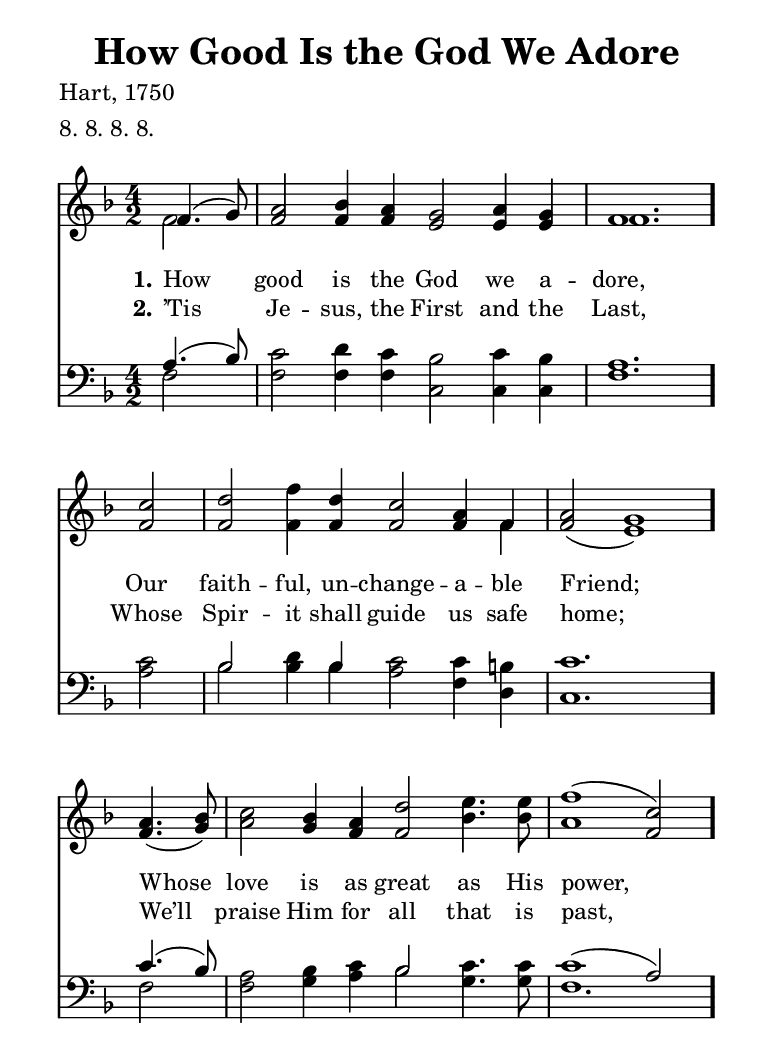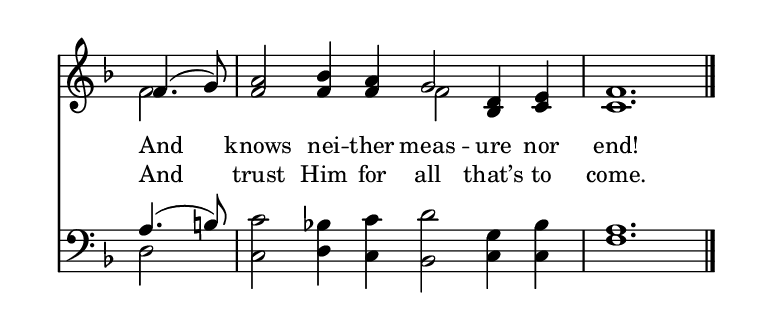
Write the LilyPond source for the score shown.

\include "common/global.ily"
\paper {
  \include "common/paper.ily"
  ragged-bottom = ##t
  systems-per-page = #(cond (is-eogsized 1) (#t #f))
  page-count = #(cond (is-eogsized 2) (#t #f))
}

\header{
  hymnnumber = "216"
  title = "How Good Is the God We Adore"
  tunename = "Elland"
  meter = "8. 8. 8. 8."
  poet = "Hart, 1750"
  composer = ""
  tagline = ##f
}

global = {
  \include "common/overrides.ily"
  \override Staff.TimeSignature.style = #'numbered
  \time 4/2
  \override Score.MetronomeMark.transparent = ##t % hide all fermata changes too
  \tempo 2=80
  \key f \major
  \partial 2
  \autoBeamOff
}

notesSoprano = {
\global
\relative c' {

  f4.( g8) a2 bes4 a g2 a4 g | f1.
  c'2 | d f4 d c2 a4 f | a2( g1)
  a4.( bes8) | c2 bes4 a d2 e4. e8 | f1( c2)
  f,4.( g8) | a2 bes4 a g2 d4 e | f1.

  \bar "|."

}
}

notesAlto = {
\global
\relative e' {

  f2 | f f4 f e2 e4 e | f1.
  f2 | f f4 f f2 f4 f | f2( e1)
  f4.( g8) | a2 g4  f f2 bes4. bes8 | a1( f2)
  f2 | f f4 f f2 bes,4 c | c1.

}
}

notesTenor = {
\global
\relative a {

  a4.( bes8) | c2 d4 c bes2 c4 bes | a1.
  c2 | bes d4 bes c2 c4 b | c1.
  c4.( bes8) | a2 bes4 c bes2 c4. c8 | c1( a2)
  a4.( b8) | c2 bes!4 c d2 g,4 bes | a1.

}
}

notesBass = {
\global
\relative f {

  f2 | f f4 f c2 c4 c | f1.
  a2 | bes2 bes4 bes a2 f4 d | c1.
  f2 | f g4 a bes2 g4. g8 | f1.
  d2 | c d4 c bes2 c4 c | f1.

}
}

wordsA = \lyricmode {
\set stanza = "1."

How good is the God we a -- dore, \bar "."
Our faith -- ful, un -- change -- a -- ble Friend; \bar "."
Whose love is as great as His power, \bar "."
And knows nei -- ther meas -- ure nor end! \bar "."

}

wordsB = \lyricmode {
\set stanza = "2."

’Tis Je -- sus, the First and the Last,
Whose Spir -- it shall guide us safe home;
We’ll praise Him for all that is past,
And trust Him for all that’s to come.

}

\score {
  \context ChoirStaff <<
    \context Staff = upper <<
      \set Staff.autoBeaming = ##f
      \set ChoirStaff.systemStartDelimiter = #'SystemStartBar
      \set ChoirStaff.printPartCombineTexts = ##f
      \partcombine #'(2 . 9) \notesSoprano \notesAlto
      \context NullVoice = sopranos { \voiceOne << \notesSoprano >> }
      \context Lyrics = one   \lyricsto sopranos \wordsA
      \context Lyrics = two   \lyricsto sopranos \wordsB
    >>
    \context Staff = men <<
      \set Staff.autoBeaming = ##f
      \clef bass
      \set ChoirStaff.printPartCombineTexts = ##f
      \partcombine #'(2 . 9) \notesTenor \notesBass
    >>
  >>
  \layout {
    \include "common/layout.ily"
  }
  \midi{
    \include "common/midi.ily"
  }
}

\version "2.19.49"  % necessary for upgrading to future LilyPond versions.

% vi:set et ts=2 sw=2 ai nocindent syntax=lilypond:
